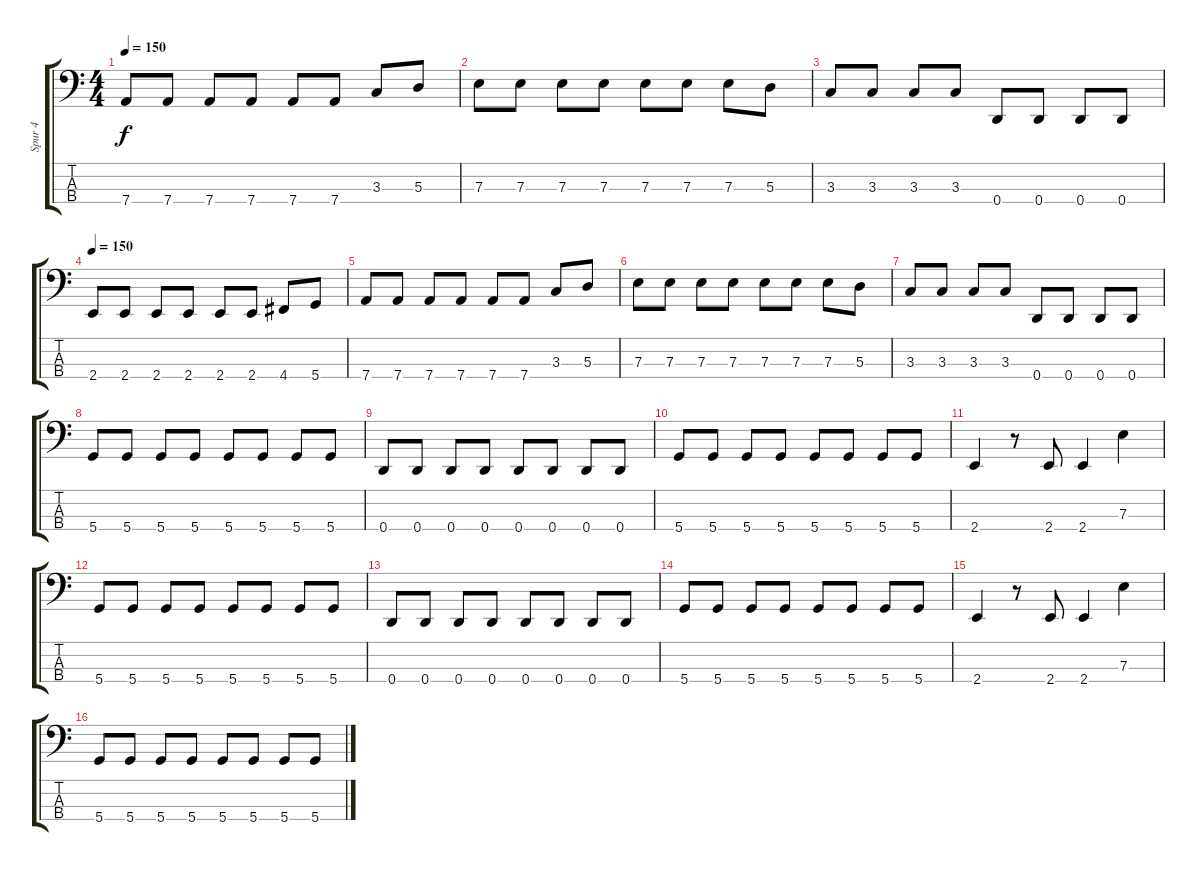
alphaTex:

\track ("Spur 4" "Spur 4") {instrument electricbassfinger}
\staff {score tabs}
\tuning (G2 D2 A1 D1) {hide}
\ts (4 4)
\tempo 150
\clef f4
\ks c
7.4.8{dy f} 7.4.8 7.4.8 7.4.8 7.4.8 7.4.8 3.3.8 5.3.8 |
7.3.8 7.3.8 7.3.8 7.3.8 7.3.8 7.3.8 7.3.8 5.3.8 |
3.3.8 3.3.8 3.3.8 3.3.8 0.4.8 0.4.8 0.4.8 0.4.8 |
\tempo 150
2.4.8 2.4.8 2.4.8 2.4.8 2.4.8 2.4.8 4.4.8 5.4.8 |
7.4.8 7.4.8 7.4.8 7.4.8 7.4.8 7.4.8 3.3.8 5.3.8 |
7.3.8 7.3.8 7.3.8 7.3.8 7.3.8 7.3.8 7.3.8 5.3.8 |
3.3.8 3.3.8 3.3.8 3.3.8 0.4.8 0.4.8 0.4.8 0.4.8 |
5.4.8 5.4.8 5.4.8 5.4.8 5.4.8 5.4.8 5.4.8 5.4.8 |
0.4.8 0.4.8 0.4.8 0.4.8 0.4.8 0.4.8 0.4.8 0.4.8 |
5.4.8 5.4.8 5.4.8 5.4.8 5.4.8 5.4.8 5.4.8 5.4.8 |
2.4.4 r.8 2.4.8 2.4.4 7.3.4 |
5.4.8 5.4.8 5.4.8 5.4.8 5.4.8 5.4.8 5.4.8 5.4.8 |
0.4.8 0.4.8 0.4.8 0.4.8 0.4.8 0.4.8 0.4.8 0.4.8 |
5.4.8 5.4.8 5.4.8 5.4.8 5.4.8 5.4.8 5.4.8 5.4.8 |
2.4.4 r.8 2.4.8 2.4.4 7.3.4 |
5.4.8 5.4.8 5.4.8 5.4.8 5.4.8 5.4.8 5.4.8 5.4.8
